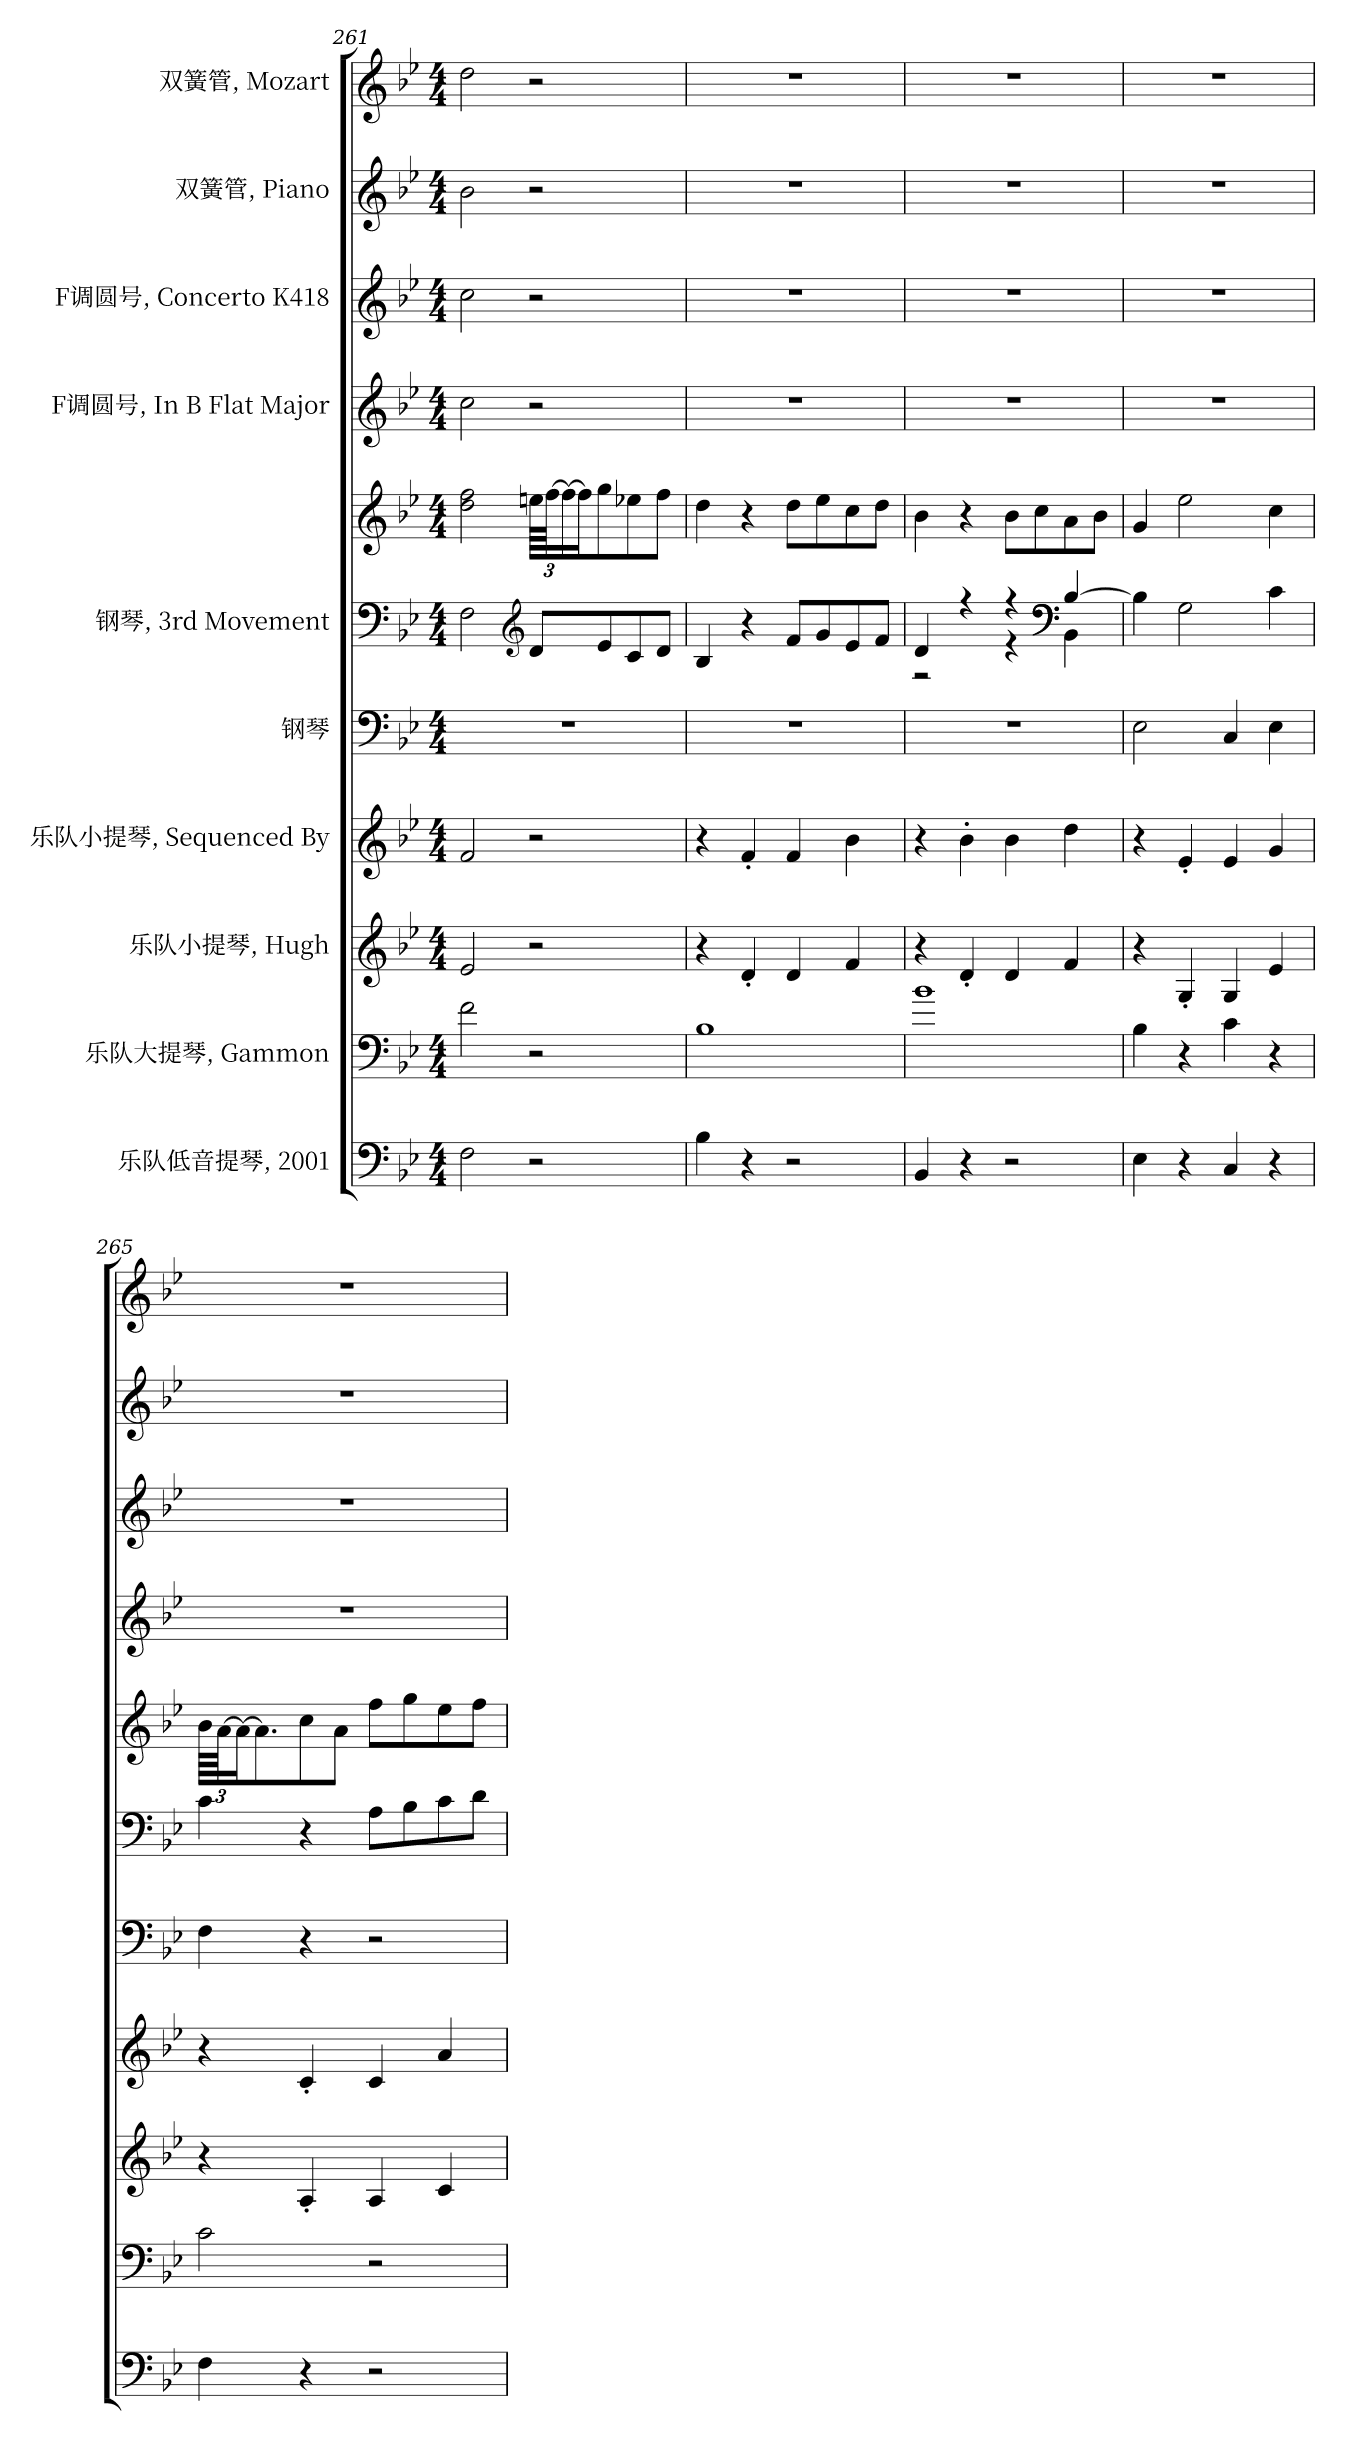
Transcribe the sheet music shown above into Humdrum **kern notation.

**kern	**kern	**kern	**kern	**kern	**kern	**kern	**kern	**kern	**kern	**kern
*part10	*part9	*part8	*part7	*part6	*part5	*part5	*part4	*part3	*part2	*part1
*staff11	*staff10	*staff9	*staff8	*staff7	*staff6	*staff5	*staff4	*staff3	*staff2	*staff1
*I"乐队低音提琴, 2001	*I"乐队大提琴, Gammon	*I"乐队小提琴,  Hugh	*I"乐队小提琴, Sequenced By	*I"钢琴	*I"钢琴, 3rd Movement	*	*I"F调圆号, In B Flat Major	*I"F调圆号, Concerto K418	*I"双簧管,  Piano	*I"双簧管,  Mozart
*clefF4	*clefF4	*clefG2	*clefG2	*clefF4	*clefF4	*clefG2	*clefG2	*clefG2	*clefG2	*clefG2
*ITrd7c12	*	*	*	*	*	*	*ITrd4c7	*ITrd4c7	*	*
*k[b-e-]	*k[b-e-]	*k[b-e-]	*k[b-e-]	*k[b-e-]	*k[b-e-]	*k[b-e-]	*k[b-e-a-]	*k[b-e-a-]	*k[b-e-]	*k[b-e-]
*M4/4	*M4/4	*M4/4	*M4/4	*M4/4	*M4/4	*M4/4	*M4/4	*M4/4	*M4/4	*M4/4
=261	=261	=261	=261	=261	=261	=261	=261	=261	=261	=261
2FF\	2f\	2e-/	2f/	1r	2F\	2dd\ 2ff\	2f\	2f\	2b-\	2dd\
*	*	*	*	*	*clefG2	*	*	*	*	*
*	*	*	*	*	*	*Xbrackettup	*	*	*	*
2r	2r	2r	2r	.	8d/L	96een\LLLL	2r	2r	2r	2r
.	.	.	.	.	.	[96ff\JJ	.	.	.	.
.	.	.	.	.	.	24ff\_	.	.	.	.
.	.	.	.	.	.	16ff\J]	.	.	.	.
.	.	.	.	.	8e-/	8gg\	.	.	.	.
.	.	.	.	.	8c/	8ee-X\	.	.	.	.
.	.	.	.	.	8d/J	8ff\J	.	.	.	.
=262	=262	=262	=262	=262	=262	=262	=262	=262	=262	=262
4BB-\	1B-	4r	4r	1r	4B-/	4dd\	1r	1r	1r	1r
4r	.	4d'/	4f'/	.	4r	4r	.	.	.	.
2r	.	4d/	4f/	.	8f/L	8dd\L	.	.	.	.
.	.	.	.	.	8g/	8ee-\	.	.	.	.
.	.	4f/	4b-\	.	8e-/	8cc\	.	.	.	.
.	.	.	.	.	8f/J	8dd\J	.	.	.	.
=263	=263	=263	=263	=263	=263	=263	=263	=263	=263	=263
*	*	*	*	*	*^	*	*	*	*	*
4BBB-/	1b-	4r	4r	1r	4d/	2r	4b-\	1r	1r	1r	1r
4r	.	4d'/	4b-'\	.	4r	.	4r	.	.	.	.
2r	.	4d/	4b-\	.	4r	4r	8b-\L	.	.	.	.
.	.	.	.	.	.	.	8cc\	.	.	.	.
*	*	*	*	*	*clefF4	*	*	*	*	*	*
.	.	4f/	4dd\	.	[4B-/	4BB-\	8a\	.	.	.	.
.	.	.	.	.	.	.	8b-\J	.	.	.	.
*	*	*	*	*	*v	*v	*	*	*	*	*
=264	=264	=264	=264	=264	=264	=264	=264	=264	=264	=264
4EE-\	4B-\	4r	4r	2E-\	4B-\]	4g/	1r	1r	1r	1r
4r	4r	4G'/	4e-'/	.	2G\	2ee-\	.	.	.	.
4CC/	4c\	4G/	4e-/	4C/	.	.	.	.	.	.
4r	4r	4e-/	4g/	4E-\	4c\	4cc\	.	.	.	.
!!LO:PB:g=z
=265	=265	=265	=265	=265	=265	=265	=265	=265	=265	=265
4FF\	2c\	4r	4r	4F\	4c\	96b-\LLLL	1r	1r	1r	1r
.	.	.	.	.	.	[96a\JJ	.	.	.	.
.	.	.	.	.	.	24a\J_	.	.	.	.
.	.	.	.	.	.	8.a\]	.	.	.	.
4r	.	4A'/	4c'/	4r	4r	8cc\	.	.	.	.
.	.	.	.	.	.	8a\J	.	.	.	.
2r	2r	4A/	4c/	2r	8A\L	8ff\L	.	.	.	.
.	.	.	.	.	8B-\	8gg\	.	.	.	.
.	.	4c/	4a/	.	8c\	8ee-\	.	.	.	.
.	.	.	.	.	8d\J	8ff\J	.	.	.	.
=	=	=	=	=	=	=	=	=	=	=
*-	*-	*-	*-	*-	*-	*-	*-	*-	*-	*-
